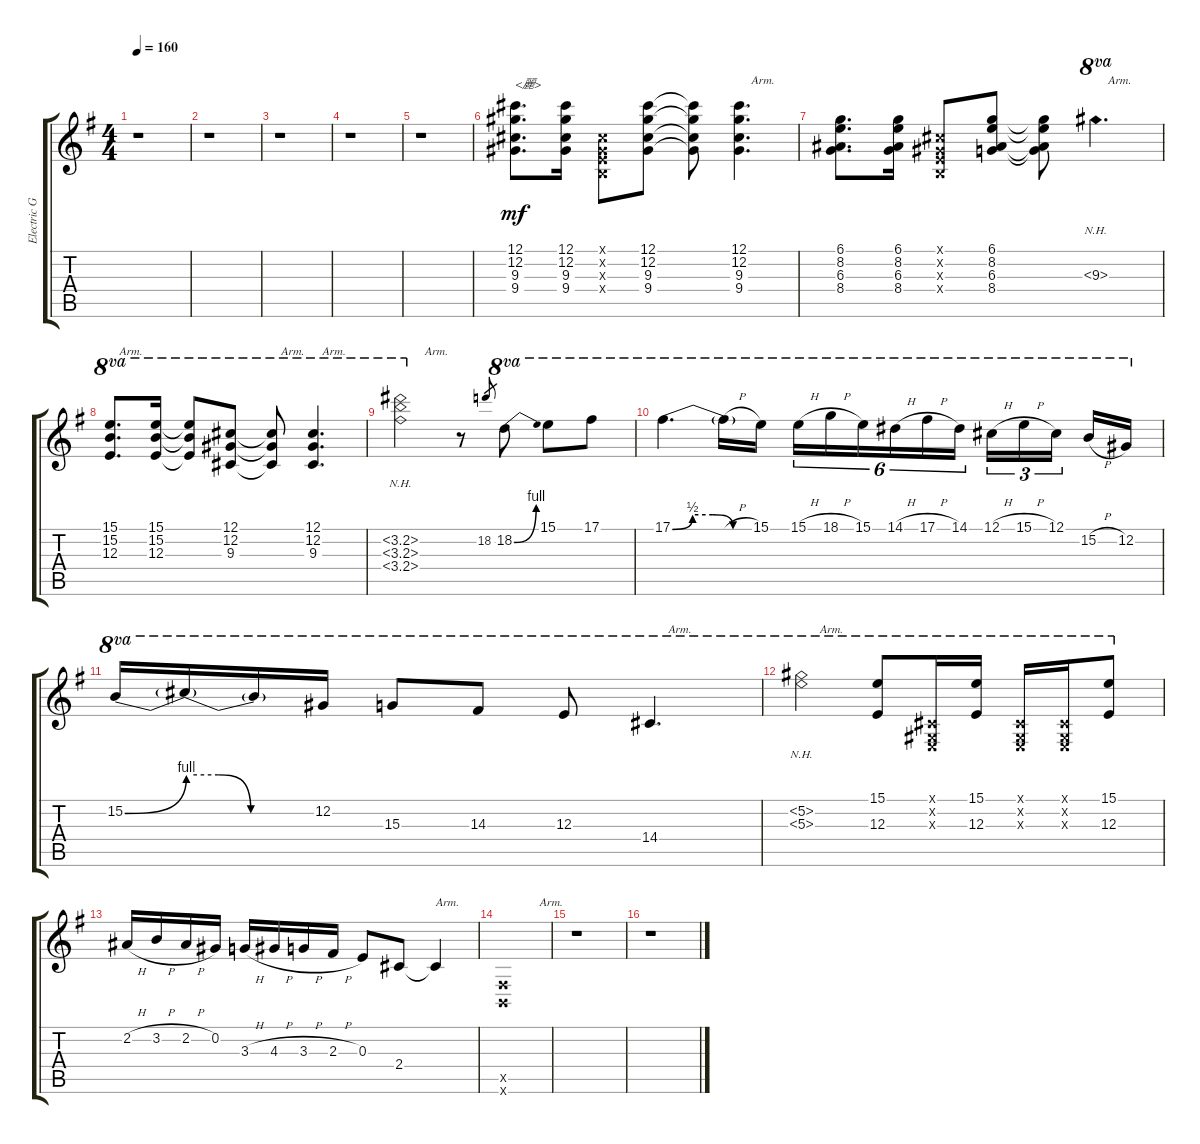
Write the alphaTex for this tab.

\track ("Electric Guitar I <麗 & 葵>" "Electric G") {instrument distortionguitar}
\staff {score tabs}
\tuning (Db4 Ab3 E3 B2 Gb2 B1) {hide}
\ts (4 4)
\tempo 160
\clef g2
\ks g
r.1{dy mf} |
r.1 |
r.1 |
r.1 |
r.1 |
\section ("" "")
(12.1 12.2 9.3 9.4).8{d txt "<麗>"} (12.1 12.2 9.3 9.4).16 (0.1{x} 0.2{x} 0.3{x} 0.4{x}).8 (12.1 12.2 9.3 9.4).8 (12.1{t} 12.2{t} 9.3{t} 9.4{t}).8 (12.1 12.2 9.3 9.4).4{d txt "    Arm."} |
(6.1 8.2 6.3 8.4).8{d} (6.1 8.2 6.3 8.4).16 (0.1{x} 0.2{x} 0.3{x} 0.4{x}).8 (6.1 8.2 6.3 8.4).8 (6.1{t} 8.2{t} 6.3{t} 8.4{t}).8 9.3{nh}.4{d ot 8va txt "    Arm."} |
(15.1 15.2 12.3).8{d ot 8va txt "   Arm. "} (15.1 15.2 12.3).16{ot 8va} (15.1{t} 15.2{t} 12.3{t}).8{ot 8va} (12.1 12.2 9.3).8{ot 8va} (12.1{t} 12.2{t} 9.3{t}).8{ot 8va txt "   Arm."} (12.1 12.2 9.3).4{d ot 8va txt "   Arm."} |
(3.2{nh} 3.3{nh} 3.4{nh}).2{ot 8va txt "        Arm."} r.8 18.2.8{gr} 18.2{be (bend 0 0 60 4)}.8{ot 8va} 15.1.8{ot 8va} 17.1.8{ot 8va} |
17.1{be (custom 0 0 15 2 30 2 45 0 60 0)}.4{d ot 8va} 17.1{h t}.16{ot 8va} 15.1.16{ot 8va} 15.1{h}.16{tu (6 4) ot 8va} 18.1{h}.16{tu (6 4) ot 8va} 15.1.16{tu (6 4) ot 8va} 14.1{h}.16{tu (6 4) ot 8va} 17.1{h}.16{tu (6 4) ot 8va} 14.1.16{tu (6 4) ot 8va} 12.1{h}.16{tu (3 2) ot 8va} 15.1{h}.16{tu (3 2) ot 8va} 12.1.16{tu (3 2) ot 8va} 15.2{h}.16{ot 8va} 12.2.16{ot 8va} |
15.2{be (bend 0 0 60 4)}.16{ot 8va} 15.2{be (custom 0 4 15 4 30 0 60 0) t}.16{ot 8va} 15.2{t}.16{ot 8va} 12.2.16{ot 8va} 15.3.8{ot 8va} 14.3.8{ot 8va} 12.3.8{ot 8va} 14.4.4{d ot 8va txt "      Arm."} |
(5.2{nh} 5.3{nh}).2{ot 8va txt "      Arm."} (15.1 12.3).8{ot 8va} (0.1{x} 0.2{x} 0.3{x}).16{ot 8va} (15.1 12.3).16{ot 8va} (0.1{x} 0.2{x} 0.3{x}).16{ot 8va} (0.1{x} 0.2{x} 0.3{x}).16{ot 8va} (15.1 12.3).8{ot 8va} |
2.2{h}.16 3.2{h}.16 2.2{h}.16 0.2.16 3.3{h}.16 4.3{h}.16 3.3{h}.16 2.3{h}.16 0.3.8 2.4.8 2.4{t}.4{txt "Arm."} |
\section ("" "")
(0.5{x} 0.6{x}).1{txt "            Arm."} |
r.1 |
r.1
